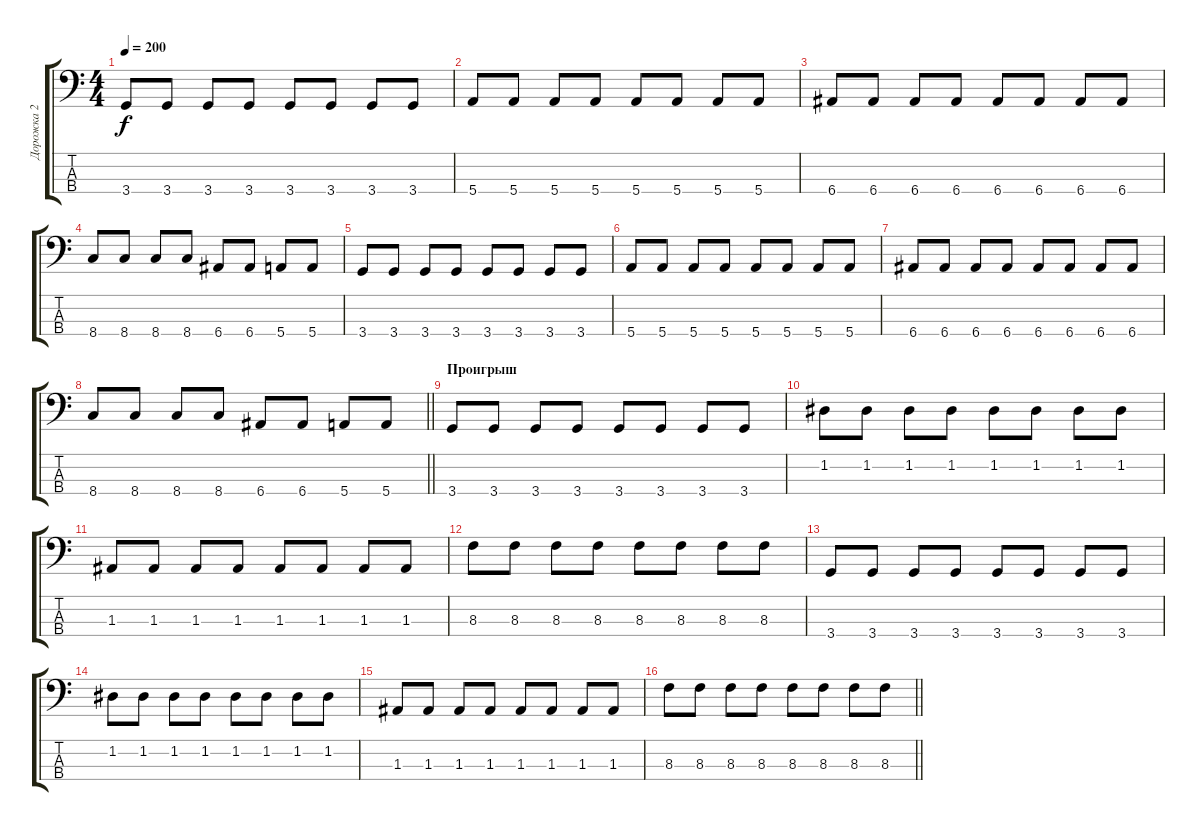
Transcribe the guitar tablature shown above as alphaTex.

\track ("Дорожка 2" "Дорожка 2") {instrument slapbass2}
\staff {score tabs}
\tuning (G2 D2 A1 E1) {hide}
\ts (4 4)
\tempo 200
\clef f4
\ks c
3.4.8{dy f} 3.4.8 3.4.8 3.4.8 3.4.8 3.4.8 3.4.8 3.4.8 |
5.4.8 5.4.8 5.4.8 5.4.8 5.4.8 5.4.8 5.4.8 5.4.8 |
6.4.8 6.4.8 6.4.8 6.4.8 6.4.8 6.4.8 6.4.8 6.4.8 |
8.4.8 8.4.8 8.4.8 8.4.8 6.4.8 6.4.8 5.4.8 5.4.8 |
3.4.8 3.4.8 3.4.8 3.4.8 3.4.8 3.4.8 3.4.8 3.4.8 |
5.4.8 5.4.8 5.4.8 5.4.8 5.4.8 5.4.8 5.4.8 5.4.8 |
6.4.8 6.4.8 6.4.8 6.4.8 6.4.8 6.4.8 6.4.8 6.4.8 |
\barLineRight lightlight
8.4.8 8.4.8 8.4.8 8.4.8 6.4.8 6.4.8 5.4.8 5.4.8 |
\section ("" "Проигрыш")
3.4.8 3.4.8 3.4.8 3.4.8 3.4.8 3.4.8 3.4.8 3.4.8 |
1.2.8 1.2.8 1.2.8 1.2.8 1.2.8 1.2.8 1.2.8 1.2.8 |
1.3.8 1.3.8 1.3.8 1.3.8 1.3.8 1.3.8 1.3.8 1.3.8 |
8.3.8 8.3.8 8.3.8 8.3.8 8.3.8 8.3.8 8.3.8 8.3.8 |
3.4.8 3.4.8 3.4.8 3.4.8 3.4.8 3.4.8 3.4.8 3.4.8 |
1.2.8 1.2.8 1.2.8 1.2.8 1.2.8 1.2.8 1.2.8 1.2.8 |
1.3.8 1.3.8 1.3.8 1.3.8 1.3.8 1.3.8 1.3.8 1.3.8 |
\barLineRight lightlight
8.3.8 8.3.8 8.3.8 8.3.8 8.3.8 8.3.8 8.3.8 8.3.8
